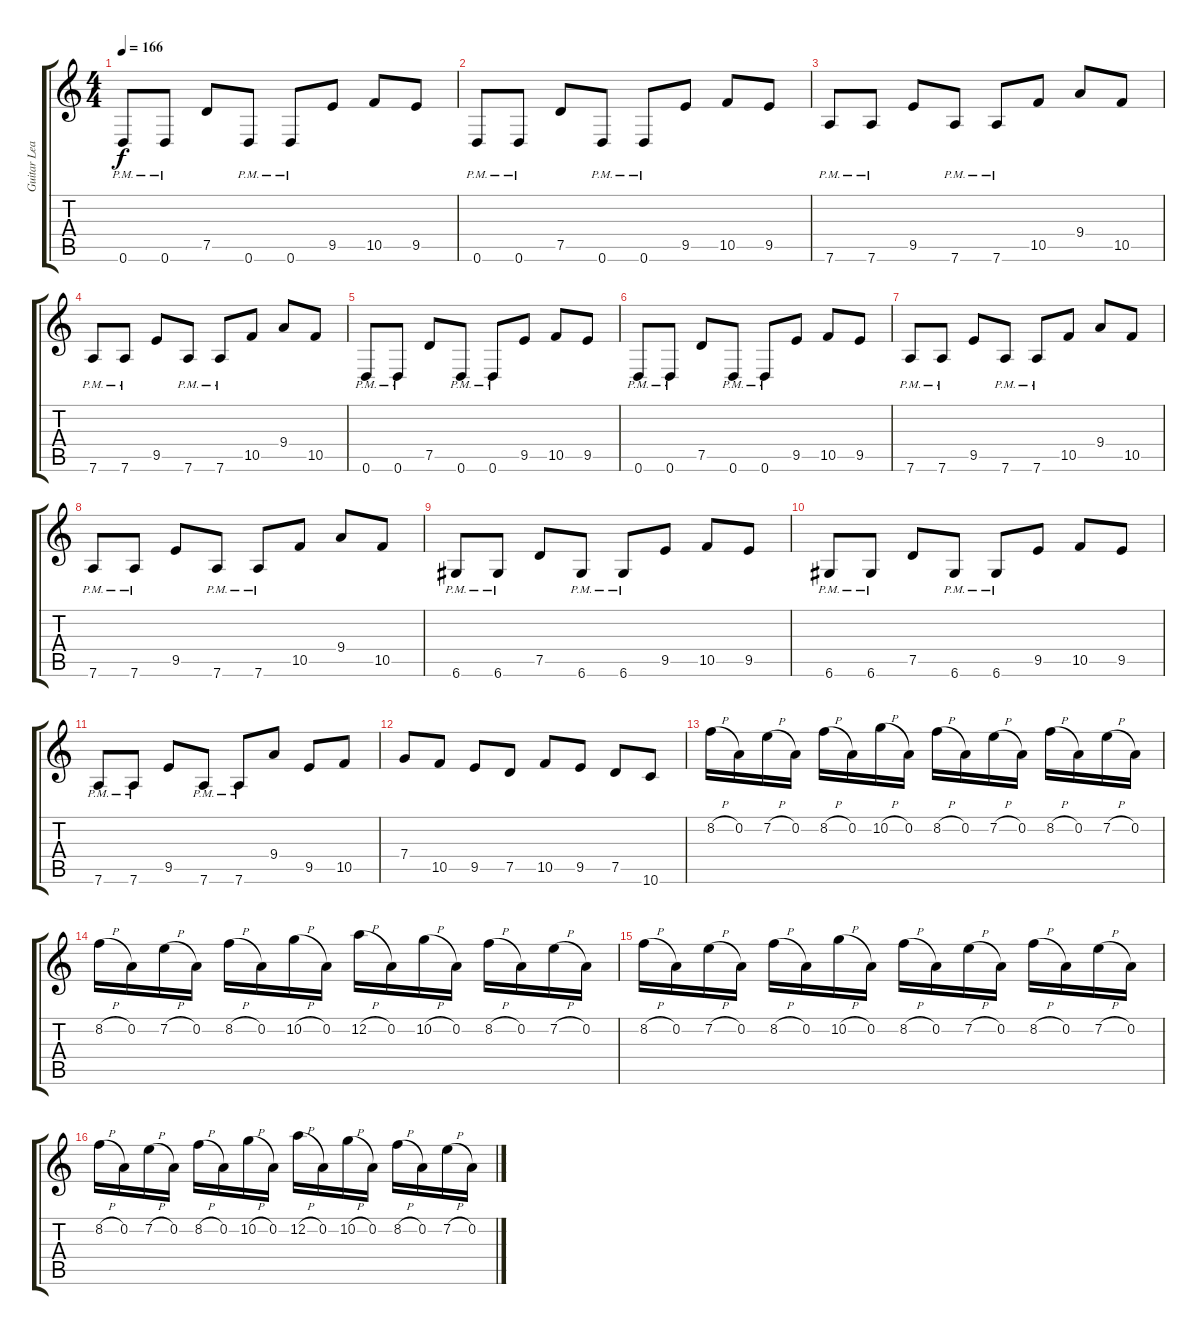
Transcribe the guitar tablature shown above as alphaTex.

\track ("Guitar Lead" "Guitar Lea") {instrument overdrivenguitar}
\staff {score tabs}
\tuning (D4 A3 F3 C3 G2 D2) {hide}
\ts (4 4)
\tempo 166
\clef g2
\ks c
0.6{pm}.8{dy f} 0.6{pm}.8 7.5.8 0.6{pm}.8 0.6{pm}.8 9.5.8 10.5.8 9.5.8 |
0.6{pm}.8 0.6{pm}.8 7.5.8 0.6{pm}.8 0.6{pm}.8 9.5.8 10.5.8 9.5.8 |
7.6{pm}.8 7.6{pm}.8 9.5.8 7.6{pm}.8 7.6{pm}.8 10.5.8 9.4.8 10.5.8 |
7.6{pm}.8 7.6{pm}.8 9.5.8 7.6{pm}.8 7.6{pm}.8 10.5.8 9.4.8 10.5.8 |
0.6{pm}.8 0.6{pm}.8 7.5.8 0.6{pm}.8 0.6{pm}.8 9.5.8 10.5.8 9.5.8 |
0.6{pm}.8 0.6{pm}.8 7.5.8 0.6{pm}.8 0.6{pm}.8 9.5.8 10.5.8 9.5.8 |
7.6{pm}.8 7.6{pm}.8 9.5.8 7.6{pm}.8 7.6{pm}.8 10.5.8 9.4.8 10.5.8 |
7.6{pm}.8 7.6{pm}.8 9.5.8 7.6{pm}.8 7.6{pm}.8 10.5.8 9.4.8 10.5.8 |
6.6{pm}.8 6.6{pm}.8 7.5.8 6.6{pm}.8 6.6{pm}.8 9.5.8 10.5.8 9.5.8 |
6.6{pm}.8 6.6{pm}.8 7.5.8 6.6{pm}.8 6.6{pm}.8 9.5.8 10.5.8 9.5.8 |
7.6{pm}.8 7.6{pm}.8 9.5.8 7.6{pm}.8 7.6{pm}.8 9.4.8 9.5.8 10.5.8 |
7.4.8 10.5.8 9.5.8 7.5.8 10.5.8 9.5.8 7.5.8 10.6.8 |
8.2{h}.16 0.2.16 7.2{h}.16 0.2.16 8.2{h}.16 0.2.16 10.2{h}.16 0.2.16 8.2{h}.16 0.2.16 7.2{h}.16 0.2.16 8.2{h}.16 0.2.16 7.2{h}.16 0.2.16 |
8.2{h}.16 0.2.16 7.2{h}.16 0.2.16 8.2{h}.16 0.2.16 10.2{h}.16 0.2.16 12.2{h}.16 0.2.16 10.2{h}.16 0.2.16 8.2{h}.16 0.2.16 7.2{h}.16 0.2.16 |
8.2{h}.16 0.2.16 7.2{h}.16 0.2.16 8.2{h}.16 0.2.16 10.2{h}.16 0.2.16 8.2{h}.16 0.2.16 7.2{h}.16 0.2.16 8.2{h}.16 0.2.16 7.2{h}.16 0.2.16 |
8.2{h}.16 0.2.16 7.2{h}.16 0.2.16 8.2{h}.16 0.2.16 10.2{h}.16 0.2.16 12.2{h}.16 0.2.16 10.2{h}.16 0.2.16 8.2{h}.16 0.2.16 7.2{h}.16 0.2.16
